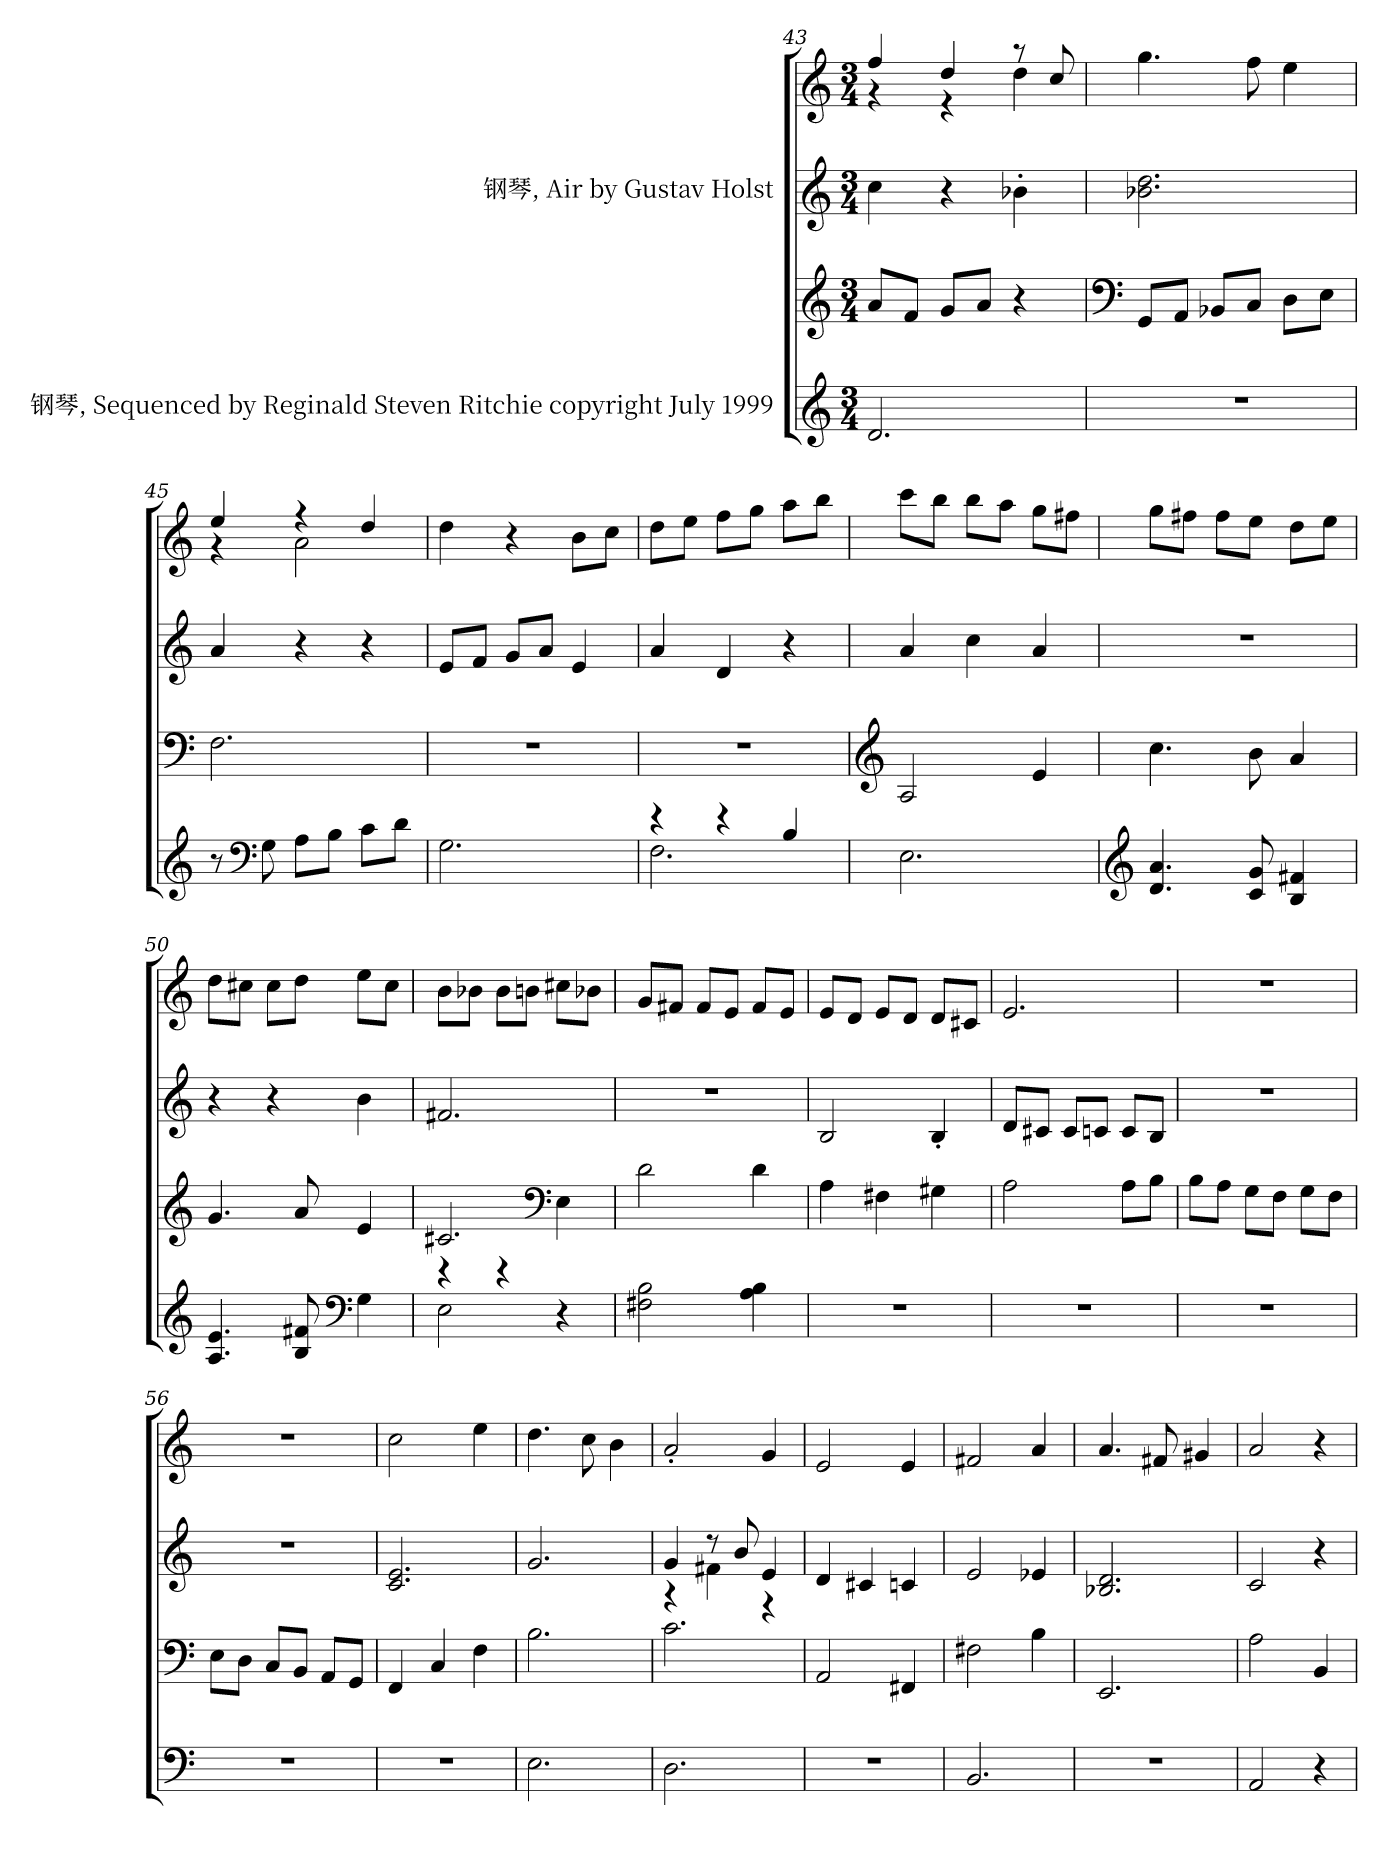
**kern	**kern	**kern	**kern
*part2	*part2	*part1	*part1
*staff4	*staff3	*staff2	*staff1
*I"钢琴, Sequenced by Reginald Steven Ritchie copyright July 1999	*	*I"钢琴, Air by Gustav Holst	*
*clefG2	*clefG2	*clefG2	*clefG2
*k[]	*k[]	*k[]	*k[]
*M3/4	*M3/4	*M3/4	*M3/4
=43	=43	=43	=43
*	*	*	*^
2.d/	8a/L	4cc\	4ff/	4r
.	8f/J	.	.	.
.	8g/L	4r	4dd/	4r
.	8a/J	.	.	.
.	4r	4b-X'\	8r	4dd\
.	.	.	8cc/	.
*	*	*	*v	*v
=44	=44	=44	=44
*	*clefF4	*	*
2.r	8GG/L	2.b-X\ 2.dd\	4.gg\
.	8AA/J	.	.
.	8BB-X/L	.	.
.	8C/J	.	8ff\
.	8D\L	.	4ee\
.	8E\J	.	.
=45	=45	=45	=45
*	*	*	*^
8r	2.F\	4a/	4ee/	4r
*clefF4	*	*	*	*
8G\	.	.	.	.
8A\L	.	4r	4r	2a\
8B\J	.	.	.	.
8c\L	.	4r	4dd/	.
8d\J	.	.	.	.
*	*	*	*v	*v
=46	=46	=46	=46
2.G\	2.r	8e/L	4dd\
.	.	8f/J	.
.	.	8g/L	4r
.	.	8a/J	.
.	.	4e/	8b\L
.	.	.	8cc\J
!!LO:LB:g=z
=47	=47	=47	=47
*^	*	*	*
4r	2.F\	2.r	4a/	8dd\L
.	.	.	.	8ee\J
4r	.	.	4d/	8ff\L
.	.	.	.	8gg\J
4B/	.	.	4r	8aa\L
.	.	.	.	8bb\J
*v	*v	*	*	*
=48	=48	=48	=48
*	*clefG2	*	*
*	*	*	*MM181
2.E\	2A/	4a/	8ccc\L
.	.	.	8bb\J
.	.	4cc\	8bb\L
.	.	.	8aa\J
.	4e/	4a/	8gg\L
.	.	.	8ff#X\J
=49	=49	=49	=49
*clefG2	*	*	*
4.d/ 4.a/	4.cc\	2.r	8gg\L
.	.	.	8ff#X\J
.	.	.	8ff#\L
8c/ 8g/	8b\	.	8ee\J
4B/ 4f#X/	4a/	.	8dd\L
.	.	.	8ee\J
=50	=50	=50	=50
4.A/ 4.e/	4.g/	4r	8dd\L
.	.	.	8cc#X\J
.	.	4r	8cc#\L
8B/ 8f#X/	8a/	.	8dd\J
*clefF4	*	*	*
4G\	4e/	4b\	8ee\L
.	.	.	8cc#\J
!!LO:LB:g=z
=51	=51	=51	=51
*	*^	*	*
2E\	2.c#X/	4r	2.f#X/	8b\L
.	.	.	.	8b-X\J
.	.	4r	.	8b-\L
.	.	.	.	8bn\J
*	*clefF4	*	*	*
4r	.	4E\	.	8cc#X\L
.	.	.	.	8b-X\J
*	*v	*v	*	*
=52	=52	=52	=52
2F#X\ 2B\	2d\	2.r	8g/L
.	.	.	8f#X/J
.	.	.	8f#/L
.	.	.	8e/J
4A\ 4B\	4d\	.	8f#/L
.	.	.	8e/J
=53	=53	=53	=53
2.r	4A\	2B/	8e/L
.	.	.	8d/J
.	4F#X\	.	8e/L
.	.	.	8d/J
.	4G#X\	4B'/	8d/L
.	.	.	8c#X/J
=54	=54	=54	=54
2.r	2A\	8d/L	2.e/
.	.	8c#X/J	.
.	.	8c#/L	.
.	.	8cn/J	.
.	8A\L	8c/L	.
.	8B\J	8B/J	.
=55	=55	=55	=55
2.r	8B\L	2.r	2.r
.	8A\J	.	.
.	8G\L	.	.
.	8F\J	.	.
.	8G\L	.	.
.	8F\J	.	.
!!LO:PB:g=z
=56	=56	=56	=56
2.r	8E\L	2.r	2.r
.	8D\J	.	.
.	8C/L	.	.
.	8BB/J	.	.
.	8AA/L	.	.
.	8GG/J	.	.
=57	=57	=57	=57
2.r	4FF/	2.c/ 2.e/	2cc\
.	4C/	.	.
.	4F\	.	4ee\
=58	=58	=58	=58
2.E\	2.B\	2.g/	4.dd\
.	.	.	8cc\
.	.	.	4b\
=59	=59	=59	=59
*	*	*^	*
2.D\	2.c\	4g/	4r	2a'/
.	.	8r	4f#X\	.
.	.	8b/	.	.
.	.	4e/	4r	4g/
*	*	*v	*v	*
=60	=60	=60	=60
2.r	2AA/	4d/	2e/
.	.	4c#X/	.
.	4FF#X/	4cn/	4e/
=61	=61	=61	=61
2.BB/	2F#X\	2e/	2f#X/
.	4B\	4e-X/	4a/
=62	=62	=62	=62
2.r	2.EE/	2.B-X/ 2.d/	4.a/
.	.	.	8f#X/
.	.	.	4g#X/
=63	=63	=63	=63
2AA/	2A\	2c/	2a/
4r	4BB/	4r	4r
=	=	=	=
*-	*-	*-	*-
